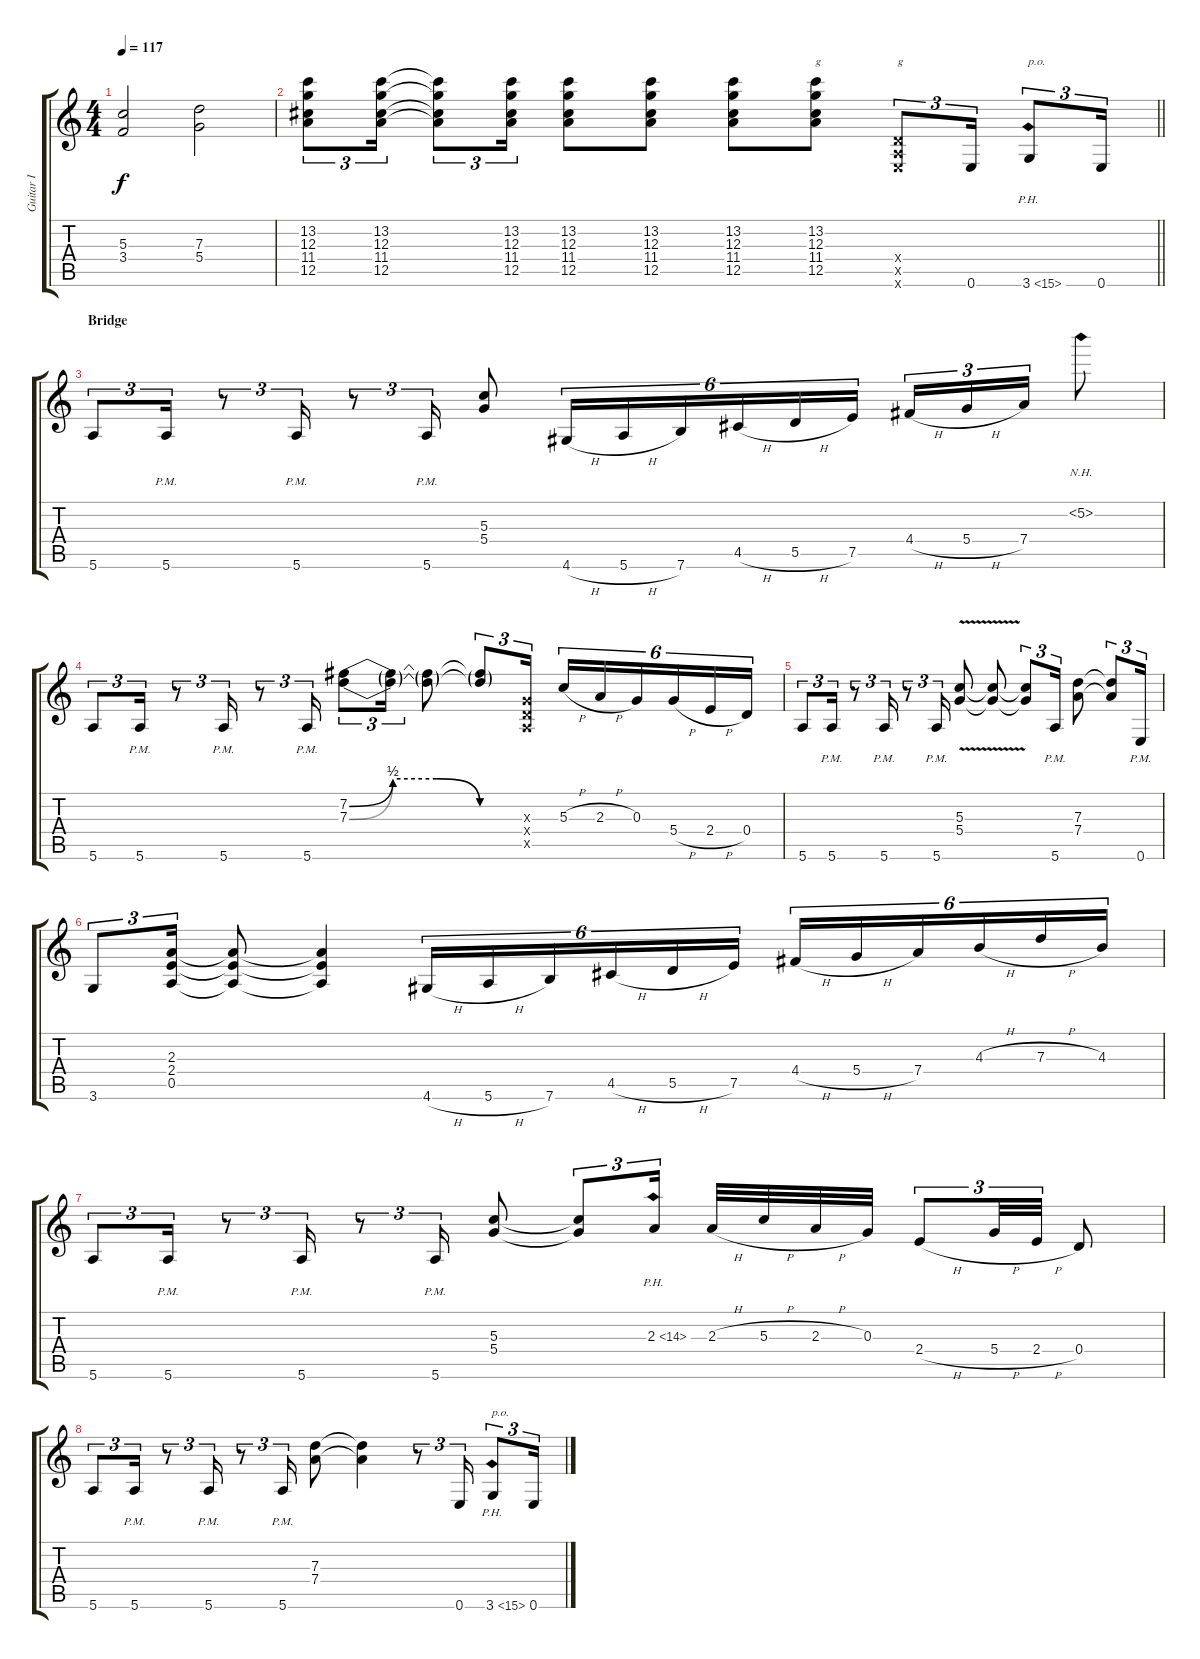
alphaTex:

\track ("Guitar I" "Guitar I") {instrument distortionguitar}
\staff {score tabs}
\tuning (E4 B3 G3 D3 A2 E2) {hide}
\ts (4 4)
\tempo 117
\clef g2
\ks aminor
(5.3 3.4).2{dy f} (7.3 5.4).2 |
\barLineRight lightlight
(13.2 12.3 11.4 12.5).8{tu (3 2)} (13.2 12.3 11.4 12.5).16{tu (3 2)} (13.2{t} 12.3{t} 11.4{t} 12.5{t}).8{tu (3 2)} (13.2 12.3 11.4 12.5).16{tu (3 2)} (13.2 12.3 11.4 12.5).8 (13.2 12.3 11.4 12.5).8 (13.2 12.3 11.4 12.5).8 (13.2 12.3 11.4 12.5).8{txt "g"} (0.4{x} 0.5{x} 0.6{x}).8{tu (3 2) txt "g"} 0.6.16{tu (3 2)} 3.6{ph 12}.8{tu (3 2) txt "p.o."} 0.6.16{tu (3 2)} |
\section ("" "Bridge")
5.6.8{tu (3 2)} 5.6{pm}.16{tu (3 2)} r.8{tu (3 2)} 5.6{pm}.16{tu (3 2)} r.8{tu (3 2)} 5.6{pm}.16{tu (3 2)} (5.3 5.4).8 4.6{h}.16{tu (6 4)} 5.6{h}.16{tu (6 4)} 7.6.16{tu (6 4)} 4.5{h}.16{tu (6 4)} 5.5{h}.16{tu (6 4)} 7.5.16{tu (6 4)} 4.4{h}.16{tu (3 2)} 5.4{h}.16{tu (3 2)} 7.4.16{tu (3 2)} 5.2{nh}.8 |
5.6.8{tu (3 2)} 5.6{pm}.16{tu (3 2)} r.8{tu (3 2)} 5.6{pm}.16{tu (3 2)} r.8{tu (3 2)} 5.6{pm}.16{tu (3 2)} (7.2{be (custom 0 0 15 2 30 2 45 0 60 0)} 7.3{be (custom 0 0 15 2 30 2 45 0 60 0)}).8{tu (3 2)} (7.2{t} 7.3{t}).16{tu (3 2)} (7.2{t} 7.3{t}).8 (7.2{t} 7.3{t}).8{tu (3 2)} (0.3{x} 0.4{x} 0.5{x}).16{tu (3 2)} 5.3{h}.16{tu (6 4)} 2.3{h}.16{tu (6 4)} 0.3.16{tu (6 4)} 5.4{h}.16{tu (6 4)} 2.4{h}.16{tu (6 4)} 0.4.16{tu (6 4)} |
5.6.8{tu (3 2)} 5.6{pm}.16{tu (3 2)} r.8{tu (3 2)} 5.6{pm}.16{tu (3 2)} r.8{tu (3 2)} 5.6{pm}.16{tu (3 2)} (5.3{v} 5.4{v}).8 (5.3{t} 5.4{t}).8 (5.3{t} 5.4{t}).8{tu (3 2)} 5.6{pm}.16{tu (3 2)} (7.3 7.4).8 (7.3{t} 7.4{t}).8{tu (3 2)} 0.6{pm}.16{tu (3 2)} |
3.6.8{tu (3 2)} (2.3 2.4 0.5).16{tu (3 2)} (2.3{t} 2.4{t} 0.5{t}).8 (2.3{t} 2.4{t} 0.5{t}).4 4.6{h}.16{tu (6 4)} 5.6{h}.16{tu (6 4)} 7.6.16{tu (6 4)} 4.5{h}.16{tu (6 4)} 5.5{h}.16{tu (6 4)} 7.5.16{tu (6 4)} 4.4{h}.16{tu (6 4)} 5.4{h}.16{tu (6 4)} 7.4.16{tu (6 4)} 4.3{h}.16{tu (6 4)} 7.3{h}.16{tu (6 4)} 4.3.16{tu (6 4)} |
5.6.8{tu (3 2)} 5.6{pm}.16{tu (3 2)} r.8{tu (3 2)} 5.6{pm}.16{tu (3 2)} r.8{tu (3 2)} 5.6{pm}.16{tu (3 2)} (5.3 5.4).8 (5.3{t} 5.4{t}).8{tu (3 2)} 2.3{ph 12}.16{tu (3 2)} 2.3{h}.32 5.3{h}.32 2.3{h}.32 0.3.32 2.4{h}.8{tu (3 2)} 5.4{h}.32{tu (3 2)} 2.4{h}.32{tu (3 2)} 0.4.8 |
5.6.8{tu (3 2)} 5.6{pm}.16{tu (3 2)} r.8{tu (3 2)} 5.6{pm}.16{tu (3 2)} r.8{tu (3 2)} 5.6{pm}.16{tu (3 2)} (7.3 7.4).8 (7.3{t} 7.4{t}).4 r.8{tu (3 2)} 0.6.16{tu (3 2)} 3.6{ph 12}.8{tu (3 2) txt "p.o."} 0.6.16{tu (3 2)}
